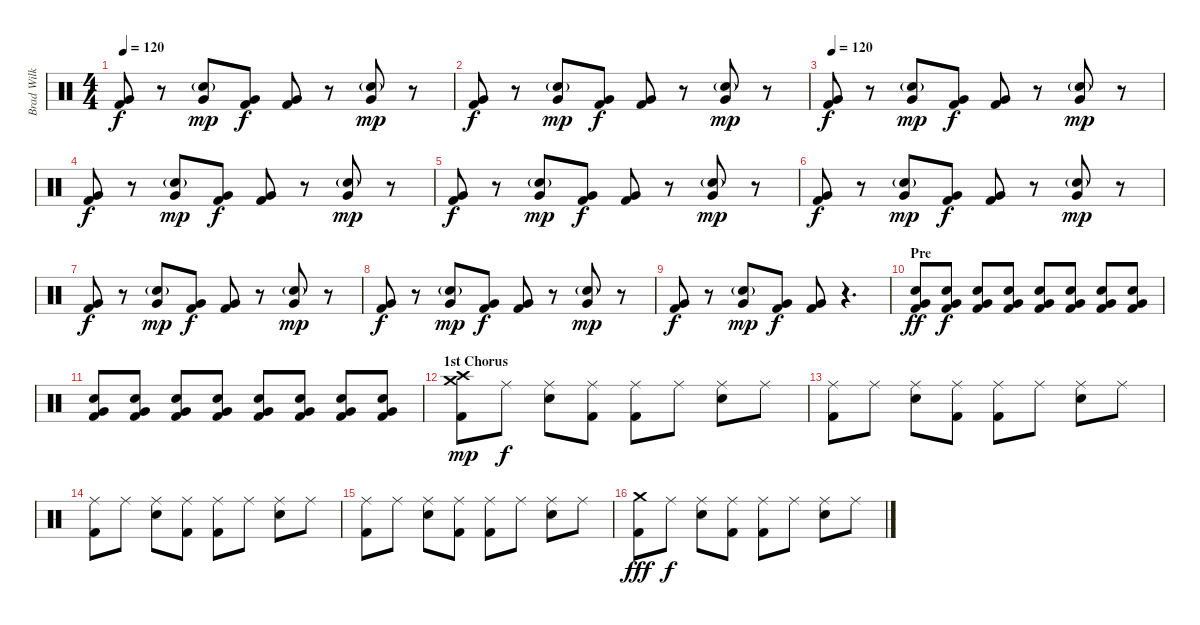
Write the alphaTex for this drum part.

\track ("Brad Wilk" "Brad Wilk") {instrument percussion}
\staff {score}
\articulation defaults
\ts (4 4)
\tempo 120
\clef neutral
\ks c
("Very Low Tom (hit)" "Kick (hit) 2").8{dy f} r.8 ("Snare (hit) 2"{g} "Very Low Tom (hit)").8{dy mp} ("Very Low Tom (hit)" "Kick (hit) 2").8{dy f} ("Very Low Tom (hit)" "Kick (hit) 2").8 r.8 ("Snare (hit) 2"{g} "Very Low Tom (hit)").8{dy mp} r.8 |
("Very Low Tom (hit)" "Kick (hit) 2").8{dy f} r.8 ("Snare (hit) 2"{g} "Very Low Tom (hit)").8{dy mp} ("Very Low Tom (hit)" "Kick (hit) 2").8{dy f} ("Very Low Tom (hit)" "Kick (hit) 2").8 r.8 ("Snare (hit) 2"{g} "Very Low Tom (hit)").8{dy mp} r.8 |
\tempo 120
("Very Low Tom (hit)" "Kick (hit) 2").8{dy f} r.8 ("Snare (hit) 2"{g} "Very Low Tom (hit)").8{dy mp} ("Very Low Tom (hit)" "Kick (hit) 2").8{dy f} ("Very Low Tom (hit)" "Kick (hit) 2").8 r.8 ("Snare (hit) 2"{g} "Very Low Tom (hit)").8{dy mp} r.8 |
("Very Low Tom (hit)" "Kick (hit) 2").8{dy f} r.8 ("Snare (hit) 2"{g} "Very Low Tom (hit)").8{dy mp} ("Very Low Tom (hit)" "Kick (hit) 2").8{dy f} ("Very Low Tom (hit)" "Kick (hit) 2").8 r.8 ("Snare (hit) 2"{g} "Very Low Tom (hit)").8{dy mp} r.8 |
("Very Low Tom (hit)" "Kick (hit) 2").8{dy f} r.8 ("Snare (hit) 2"{g} "Very Low Tom (hit)").8{dy mp} ("Very Low Tom (hit)" "Kick (hit) 2").8{dy f} ("Very Low Tom (hit)" "Kick (hit) 2").8 r.8 ("Snare (hit) 2"{g} "Very Low Tom (hit)").8{dy mp} r.8 |
("Very Low Tom (hit)" "Kick (hit) 2").8{dy f} r.8 ("Snare (hit) 2"{g} "Very Low Tom (hit)").8{dy mp} ("Very Low Tom (hit)" "Kick (hit) 2").8{dy f} ("Very Low Tom (hit)" "Kick (hit) 2").8 r.8 ("Snare (hit) 2"{g} "Very Low Tom (hit)").8{dy mp} r.8 |
("Very Low Tom (hit)" "Kick (hit) 2").8{dy f} r.8 ("Snare (hit) 2"{g} "Very Low Tom (hit)").8{dy mp} ("Very Low Tom (hit)" "Kick (hit) 2").8{dy f} ("Very Low Tom (hit)" "Kick (hit) 2").8 r.8 ("Snare (hit) 2"{g} "Very Low Tom (hit)").8{dy mp} r.8 |
("Very Low Tom (hit)" "Kick (hit) 2").8{dy f} r.8 ("Snare (hit) 2"{g} "Very Low Tom (hit)").8{dy mp} ("Very Low Tom (hit)" "Kick (hit) 2").8{dy f} ("Very Low Tom (hit)" "Kick (hit) 2").8 r.8 ("Snare (hit) 2"{g} "Very Low Tom (hit)").8{dy mp} r.8 |
("Very Low Tom (hit)" "Kick (hit) 2").8{dy f} r.8 ("Snare (hit) 2"{g} "Very Low Tom (hit)").8{dy mp} ("Very Low Tom (hit)" "Kick (hit) 2").8{dy f} ("Very Low Tom (hit)" "Kick (hit) 2").8 r.4{d} |
\section ("" "Pre")
("Electric Snare (hit)" "Very Low Tom (hit)" "Kick (hit) 2").8{dy ff volume 2} ("Electric Snare (hit)" "Very Low Tom (hit)" "Kick (hit) 2").8{dy f volume 16} ("Electric Snare (hit)" "Very Low Tom (hit)" "Kick (hit) 2").8 ("Electric Snare (hit)" "Very Low Tom (hit)" "Kick (hit) 2").8 ("Electric Snare (hit)" "Very Low Tom (hit)" "Kick (hit) 2").8 ("Electric Snare (hit)" "Very Low Tom (hit)" "Kick (hit) 2").8 ("Electric Snare (hit)" "Very Low Tom (hit)" "Kick (hit) 2").8 ("Electric Snare (hit)" "Very Low Tom (hit)" "Kick (hit) 2").8 |
("Electric Snare (hit)" "Very Low Tom (hit)" "Kick (hit) 2").8 ("Electric Snare (hit)" "Very Low Tom (hit)" "Kick (hit) 2").8 ("Electric Snare (hit)" "Very Low Tom (hit)" "Kick (hit) 2").8 ("Electric Snare (hit)" "Very Low Tom (hit)" "Kick (hit) 2").8 ("Electric Snare (hit)" "Very Low Tom (hit)" "Kick (hit) 2").8 ("Electric Snare (hit)" "Very Low Tom (hit)" "Kick (hit) 2").8 ("Electric Snare (hit)" "Very Low Tom (hit)" "Kick (hit) 2").8 ("Electric Snare (hit)" "Very Low Tom (hit)" "Kick (hit) 2").8 |
\section ("" "1st Chorus")
("Crash medium (hit)" "Crash high (hit)" "Kick (hit) 2").8{dy mp} "Ride (middle)".8{dy f} ("Ride (middle)" "Electric Snare (hit)").8 ("Ride (middle)" "Kick (hit) 2").8 ("Ride (middle)" "Kick (hit) 2").8 "Ride (middle)".8 ("Ride (middle)" "Electric Snare (hit)").8 "Ride (middle)".8 |
("Ride (middle)" "Kick (hit) 2").8 "Ride (middle)".8 ("Ride (middle)" "Electric Snare (hit)").8 ("Ride (middle)" "Kick (hit) 2").8 ("Ride (middle)" "Kick (hit) 2").8 "Ride (middle)".8 ("Ride (middle)" "Electric Snare (hit)").8 "Ride (middle)".8 |
("Ride (middle)" "Kick (hit) 2").8 "Ride (middle)".8 ("Ride (middle)" "Electric Snare (hit)").8 ("Ride (middle)" "Kick (hit) 2").8 ("Ride (middle)" "Kick (hit) 2").8 "Ride (middle)".8 ("Ride (middle)" "Electric Snare (hit)").8 "Ride (middle)".8 |
("Ride (middle)" "Kick (hit) 2").8 "Ride (middle)".8 ("Ride (middle)" "Electric Snare (hit)").8 ("Ride (middle)" "Kick (hit) 2").8 ("Ride (middle)" "Kick (hit) 2").8 "Ride (middle)".8 ("Ride (middle)" "Electric Snare (hit)").8 "Ride (middle)".8 |
("Crash medium (hit)" "Kick (hit) 2").8{dy fff} "Ride (middle)".8{dy f} ("Ride (middle)" "Electric Snare (hit)").8 ("Ride (middle)" "Kick (hit) 2").8 ("Ride (middle)" "Kick (hit) 2").8 "Ride (middle)".8 ("Ride (middle)" "Electric Snare (hit)").8 "Ride (middle)".8
